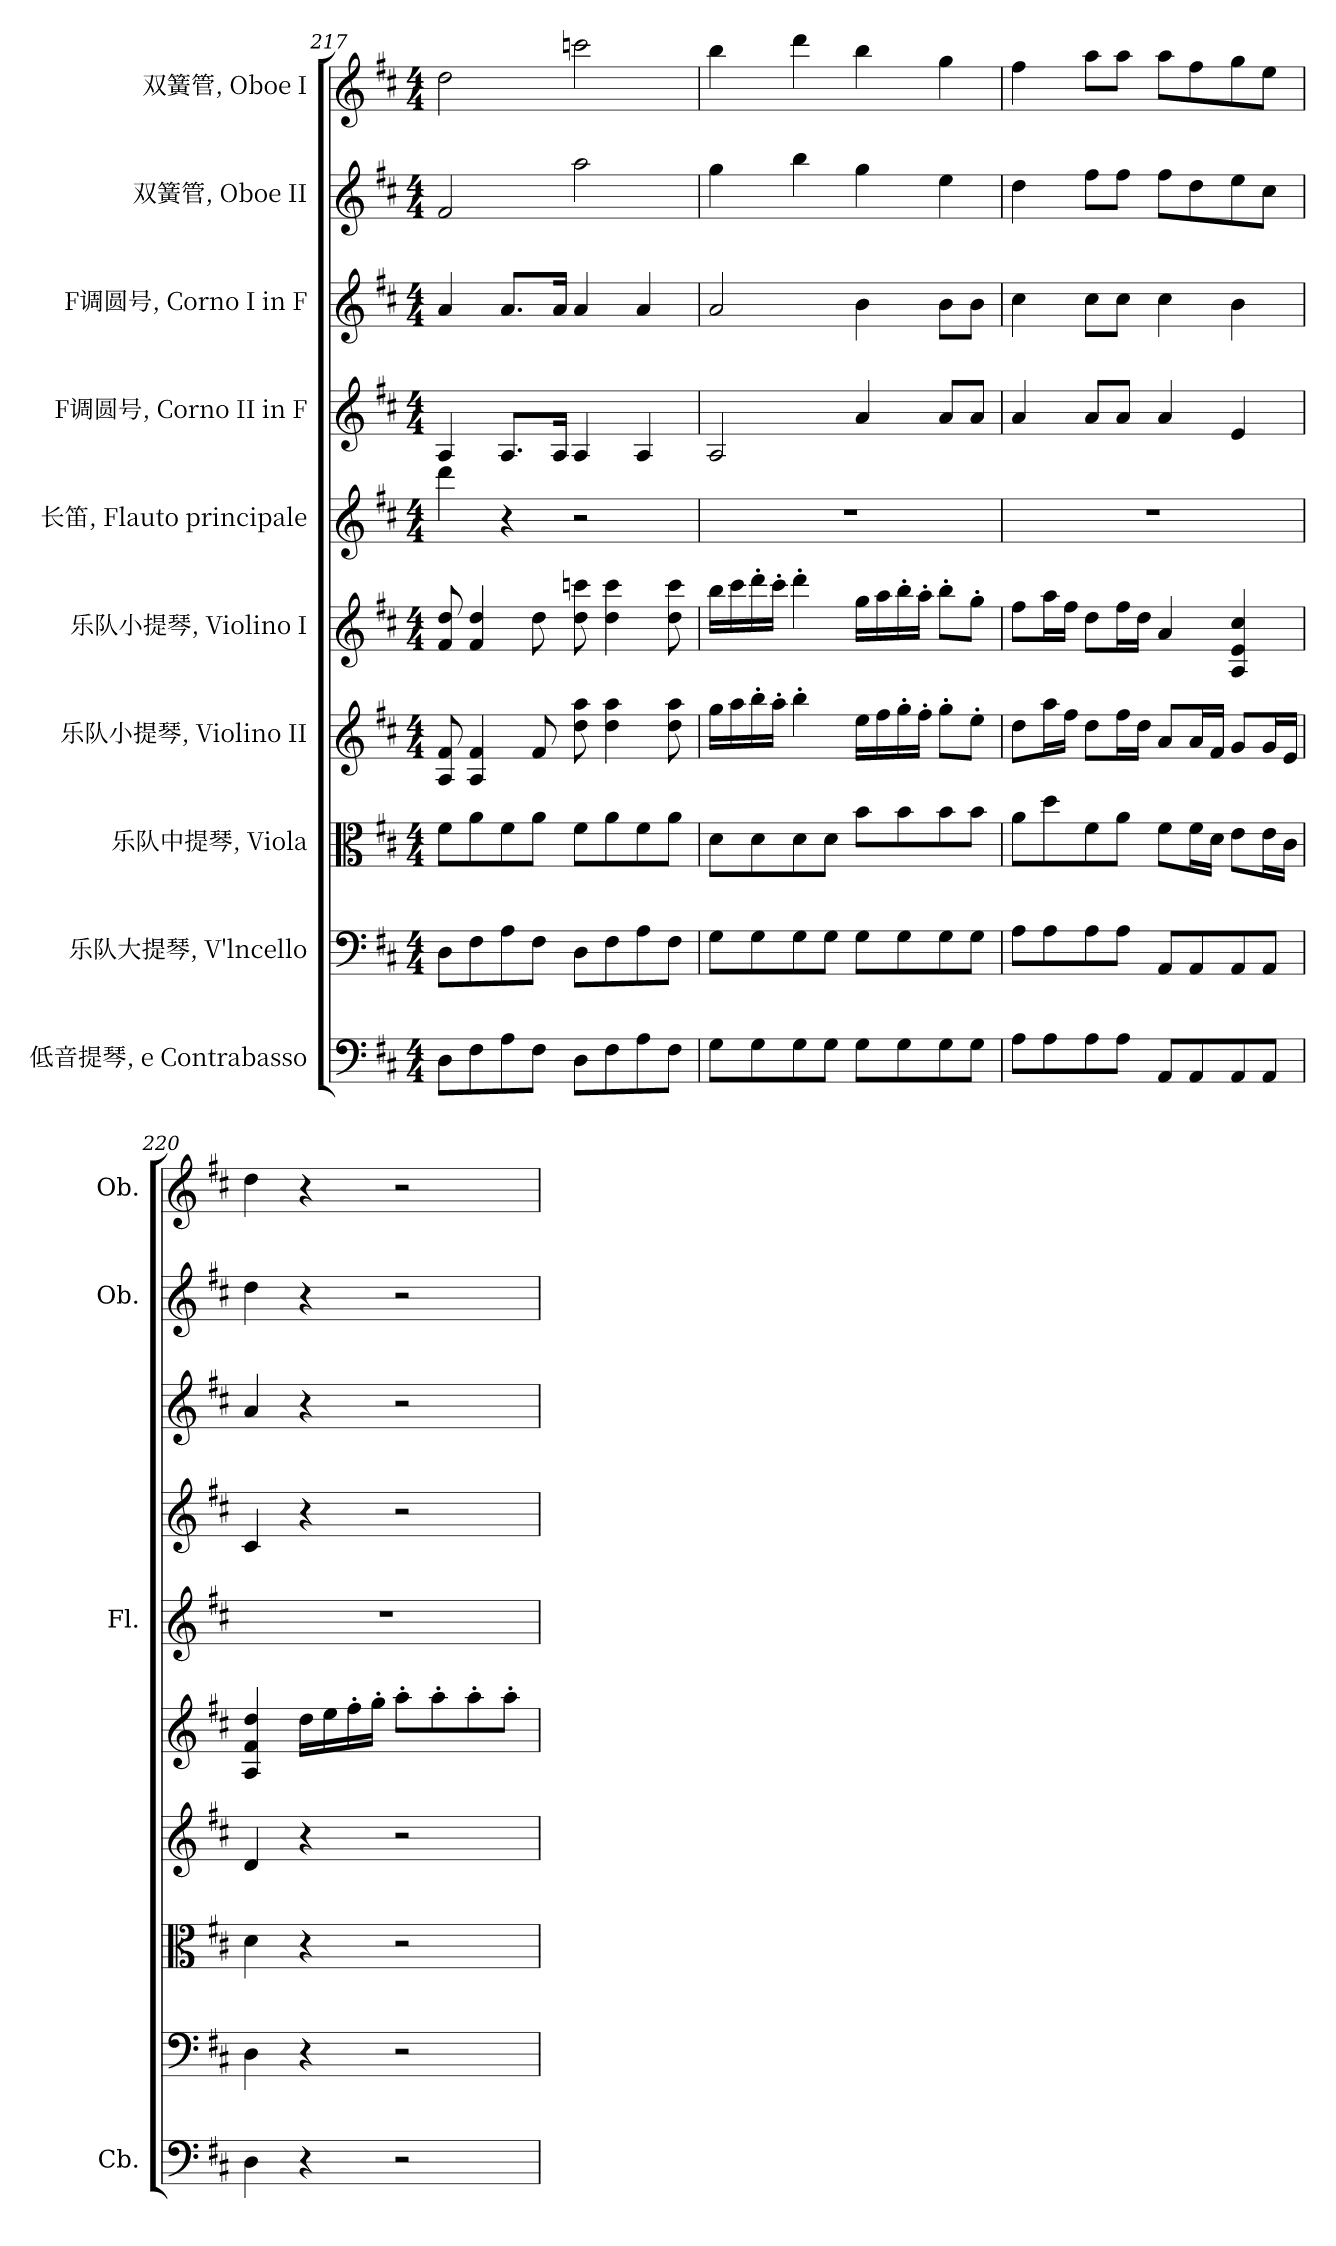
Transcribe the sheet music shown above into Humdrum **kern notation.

**kern	**kern	**kern	**kern	**kern	**kern	**kern	**kern	**kern	**kern
*part10	*part9	*part8	*part7	*part6	*part5	*part4	*part3	*part2	*part1
*staff10	*staff9	*staff8	*staff7	*staff6	*staff5	*staff4	*staff3	*staff2	*staff1
*I"低音提琴, e Contrabasso	*I"乐队大提琴, V'lncello	*I"乐队中提琴, Viola	*I"乐队小提琴, Violino II	*I"乐队小提琴, Violino I	*I"长笛, Flauto principale	*I"F调圆号, Corno II in F	*I"F调圆号, Corno I in F	*I"双簧管, Oboe II	*I"双簧管, Oboe I
*I'Cb.	*	*	*	*	*I'Fl.	*	*	*I'Ob.	*I'Ob.
!!LO:PB:g=z
*clefF4	*clefF4	*clefC3	*clefG2	*clefG2	*clefG2	*clefG2	*clefG2	*clefG2	*clefG2
*ITrd7c12	*	*	*	*	*	*ITrd4c7	*ITrd4c7	*	*
*k[f#c#]	*k[f#c#]	*k[f#c#]	*k[f#c#]	*k[f#c#]	*k[f#c#]	*k[f#]	*k[f#]	*k[f#c#]	*k[f#c#]
*M4/4	*M4/4	*M4/4	*M4/4	*M4/4	*M4/4	*M4/4	*M4/4	*M4/4	*M4/4
*MM120	*MM120	*MM120	*MM120	*MM120	*MM120	*MM120	*MM120	*MM120	*MM120
=217	=217	=217	=217	=217	=217	=217	=217	=217	=217
8DD\L	8D\L	8f#\L	8A/ 8f#/	8f#/ 8dd/	4ddd\	4D/	4d/	2f#/	2dd\
8FF#\	8F#\	8a\	4A/ 4f#/	4f#/ 4dd/	.	.	.	.	.
8AA\	8A\	8f#\	.	.	4r	8.D/L	8.d/L	.	.
8FF#\J	8F#\J	8a\J	8f#/	8dd\	.	.	.	.	.
.	.	.	.	.	.	16D/Jk	16d/Jk	.	.
8DD\L	8D\L	8f#\L	8dd\ 8aa\	8dd\ 8cccn\	2r	4D/	4d/	2aa\	2cccn\
8FF#\	8F#\	8a\	4dd\ 4aa\	4dd\ 4ccc\	.	.	.	.	.
8AA\	8A\	8f#\	.	.	.	4D/	4d/	.	.
8FF#\J	8F#\J	8a\J	8dd\ 8aa\	8dd\ 8ccc\	.	.	.	.	.
=218	=218	=218	=218	=218	=218	=218	=218	=218	=218
8GG\L	8G\L	8d\L	16gg\LL	16bb\LL	1r	2D/	2d/	4gg\	4bb\
.	.	.	16aa\	16ccc#\	.	.	.	.	.
8GG\	8G\	8d\	16bb'\	16ddd'\	.	.	.	.	.
.	.	.	16aa'\JJ	16ccc#'\JJ	.	.	.	.	.
8GG\	8G\	8d\	4bb'\	4ddd'\	.	.	.	4bb\	4ddd\
8GG\J	8G\J	8d\J	.	.	.	.	.	.	.
8GG\L	8G\L	8b\L	16ee\LL	16gg\LL	.	4d/	4e\	4gg\	4bb\
.	.	.	16ff#\	16aa\	.	.	.	.	.
8GG\	8G\	8b\	16gg'\	16bb'\	.	.	.	.	.
.	.	.	16ff#'\JJ	16aa'\JJ	.	.	.	.	.
8GG\	8G\	8b\	8gg'\L	8bb'\L	.	8d/L	8e\L	4ee\	4gg\
8GG\J	8G\J	8b\J	8ee'\J	8gg'\J	.	8d/J	8e\J	.	.
=219	=219	=219	=219	=219	=219	=219	=219	=219	=219
8AA\L	8A\L	8a\L	8dd\L	8ff#\L	1r	4d/	4f#\	4dd\	4ff#\
8AA\	8A\	8dd\	16aa\L	16aa\L	.	.	.	.	.
.	.	.	16ff#\JJ	16ff#\JJ	.	.	.	.	.
8AA\	8A\	8f#\	8dd\L	8dd\L	.	8d/L	8f#\L	8ff#\L	8aa\L
8AA\J	8A\J	8a\J	16ff#\L	16ff#\L	.	8d/J	8f#\J	8ff#\J	8aa\J
.	.	.	16dd\JJ	16dd\JJ	.	.	.	.	.
8AAA/L	8AA/L	8f#\L	8a/L	4a/	.	4d/	4f#\	8ff#\L	8aa\L
8AAA/	8AA/	16f#\L	16a/L	.	.	.	.	8dd\	8ff#\
.	.	16d\JJ	16f#/JJ	.	.	.	.	.	.
8AAA/	8AA/	8e\L	8g/L	4A/ 4e/ 4cc#/	.	4A/	4e\	8ee\	8gg\
8AAA/J	8AA/J	16e\L	16g/L	.	.	.	.	8cc#\J	8ee\J
.	.	16c#\JJ	16e/JJ	.	.	.	.	.	.
!!LO:PB:g=z
=220	=220	=220	=220	=220	=220	=220	=220	=220	=220
4DD\	4D\	4d\	4d/	4A/ 4f#/ 4dd/	1r	4F#/	4d/	4dd\	4dd\
4r	4r	4r	4r	16dd\LL	.	4r	4r	4r	4r
.	.	.	.	16ee\	.	.	.	.	.
.	.	.	.	16ff#'\	.	.	.	.	.
.	.	.	.	16gg'\JJ	.	.	.	.	.
2r	2r	2r	2r	8aa'\L	.	2r	2r	2r	2r
.	.	.	.	8aa'\	.	.	.	.	.
.	.	.	.	8aa'\	.	.	.	.	.
.	.	.	.	8aa'\J	.	.	.	.	.
=	=	=	=	=	=	=	=	=	=
*-	*-	*-	*-	*-	*-	*-	*-	*-	*-
